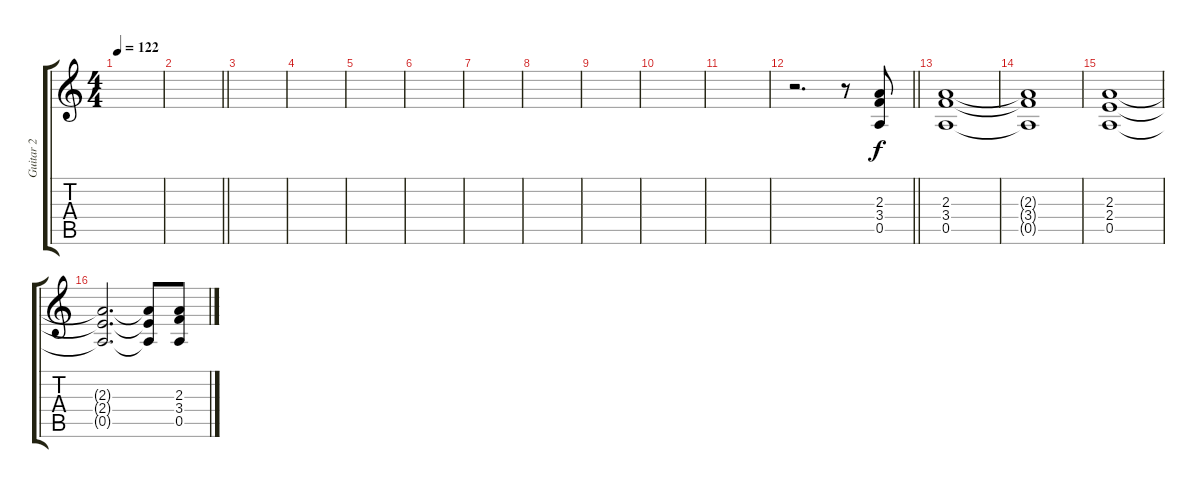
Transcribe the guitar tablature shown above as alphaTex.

\track ("Guitar 2" "Guitar 2") {instrument distortionguitar}
\staff {score tabs}
\tuning (E4 B3 G3 D3 A2 E2) {hide}
\ts (4 4)
\tempo 122
\clef g2
\ks c
|
\barLineRight lightlight
|
|
|
|
|
|
|
|
|
|
\barLineRight lightlight
r.2{d} r.8 (2.3 3.4 0.5).8 |
(2.3 3.4 0.5).1 |
(2.3{t} 3.4{t} 0.5{t}).1 |
(2.3 2.4 0.5).1 |
(2.3{t} 2.4{t} 0.5{t}).2{d} (2.3{t} 2.4{t} 0.5{t}).8 (2.3 3.4 0.5).8
